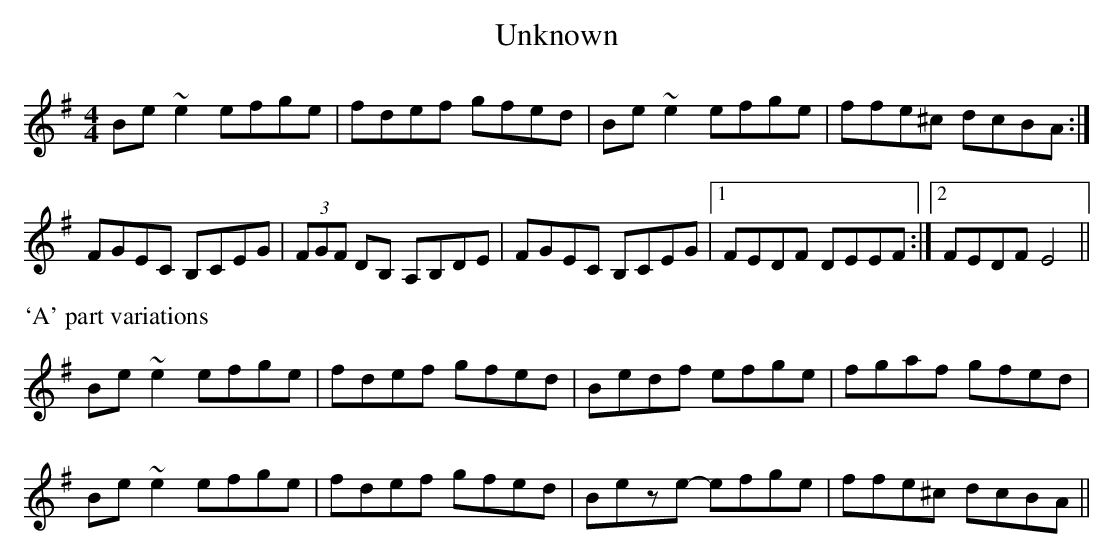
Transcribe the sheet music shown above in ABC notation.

X:1
T:Unknown
M:4/4
L:1/8
K:Em
Be~e2 efge|fdef gfed|Be~e2 efge|ffe^c dcBA:|
FGEC B,CEG|(3FGF DB, A,B,DE|FGEC B,CEG|1 FEDF DEEF:|2 FEDF E4||
%%text `A' part variations
Be~e2 efge|fdef gfed|Bedf efge|fgaf gfed|
Be~e2 efge|fdef gfed|Beze- efge|ffe^c dcBA||
